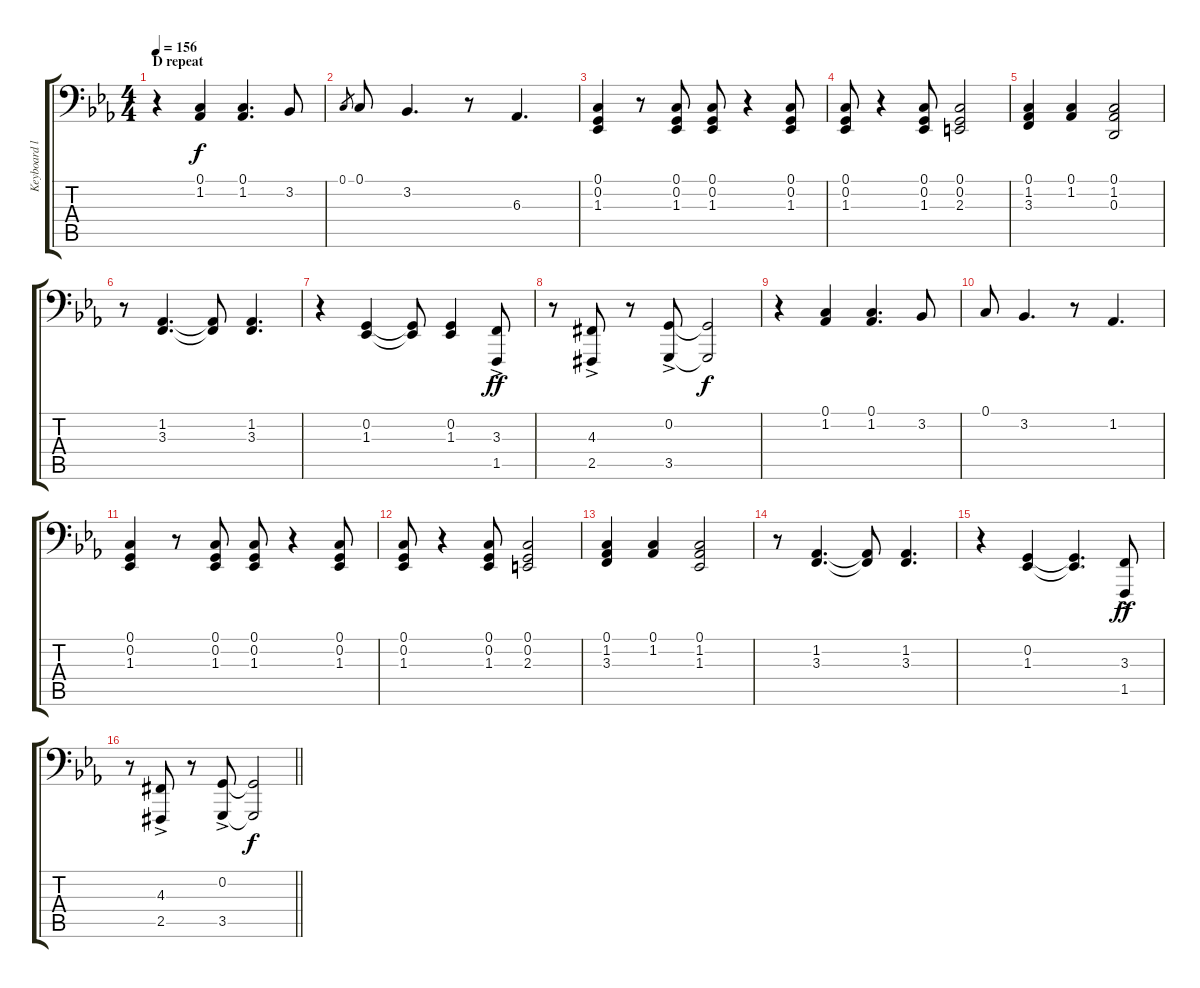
\track ("Keyboard left hand" "Keyboard l") {instrument brightacousticpiano}
\staff {score tabs}
\tuning (C3 G2 D2 A1 E1 B0) {hide}
\ts (4 4)
\section ("" "D repeat")
\tempo 156
\clef f4
\ks eb
r.4{dy f} (0.1 1.2).4 (0.1 1.2).4{d} 3.2.8 |
0.1.8{gr} 0.1.8 3.2.4{d} r.8 6.3.4{d} |
(0.1 0.2 1.3).4 r.8 (0.1 0.2 1.3).8 (0.1 0.2 1.3).8 r.4 (0.1 0.2 1.3).8 |
(0.1 0.2 1.3).8 r.4 (0.1 0.2 1.3).8 (0.1 0.2 2.3).2 |
(0.1 1.2 3.3).4 (0.1 1.2).4 (0.1 1.2 0.3).2 |
r.8 (1.2 3.3).4{d} (1.2{t} 3.3{t}).8 (1.2 3.3).4{d} |
r.4 (0.2 1.3).4 (0.2{t} 1.3{t}).8 (0.2 1.3).4 (3.3{ac} 1.5{ac}).8{dy ff} |
r.8 (4.3{ac acc #} 2.5{ac acc #}).8 r.8 (0.2{ac} 3.5{ac}).8 (0.2{t} 3.5{t}).2{dy f} |
r.4 (0.1 1.2).4 (0.1 1.2).4{d} 3.2.8 |
0.1.8 3.2.4{d} r.8 1.2.4{d} |
(0.1 0.2 1.3).4 r.8 (0.1 0.2 1.3).8 (0.1 0.2 1.3).8 r.4 (0.1 0.2 1.3).8 |
(0.1 0.2 1.3).8 r.4 (0.1 0.2 1.3).8 (0.1 0.2 2.3).2 |
(0.1 1.2 3.3).4 (0.1 1.2).4 (0.1 1.2 1.3).2 |
r.8 (1.2 3.3).4{d} (1.2{t} 3.3{t}).8 (1.2 3.3).4{d} |
r.4 (0.2 1.3).4 (0.2{t} 1.3{t}).4{d} (3.3{ac} 1.5{ac}).8{dy ff} |
\barLineRight lightlight
r.8 (4.3{ac acc #} 2.5{ac acc #}).8 r.8 (0.2{ac} 3.5{ac}).8 (0.2{t} 3.5{t}).2{dy f}
